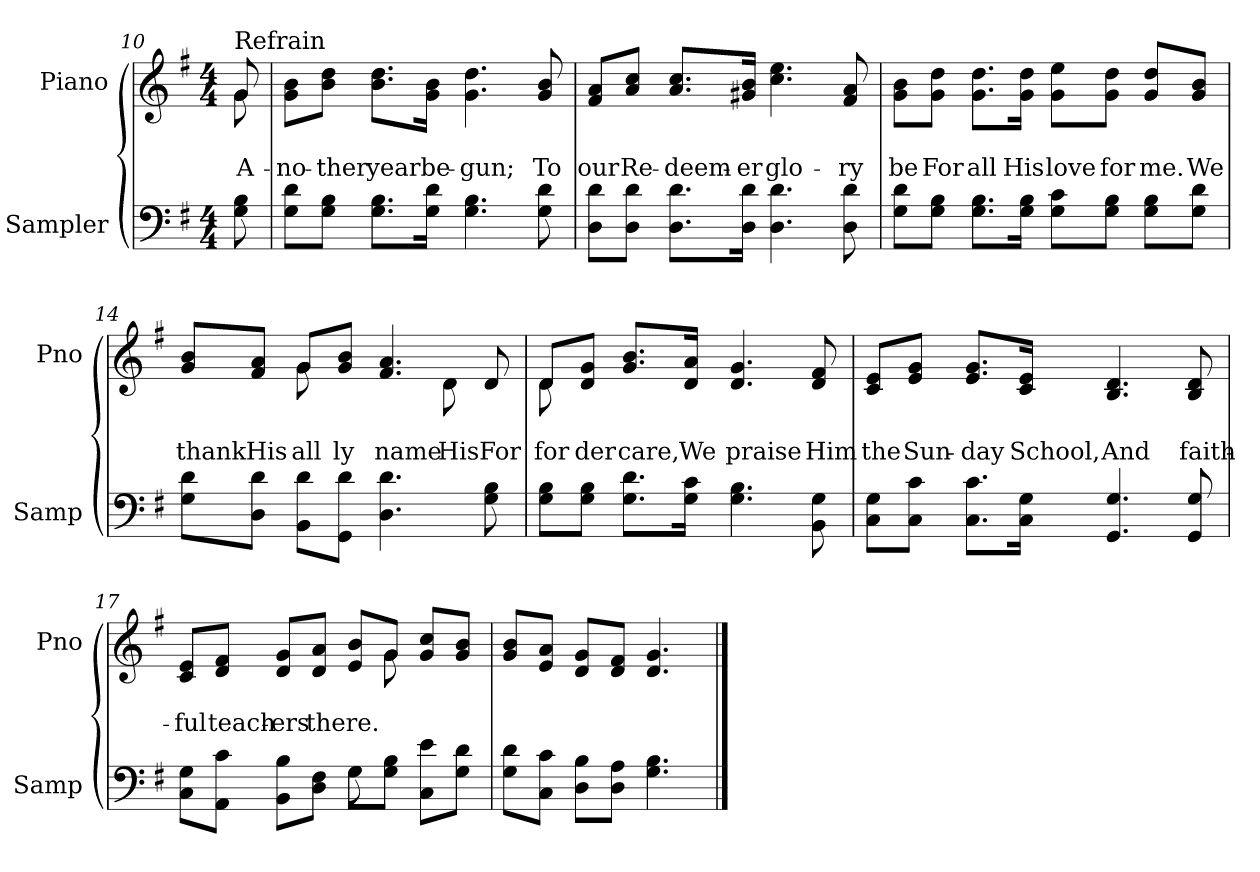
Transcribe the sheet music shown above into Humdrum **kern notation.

**kern	**kern	**text	**text
*part2	*part1	*part1	*part1
*staff2	*staff1	*staff1	*staff1
*I"Sampler	*I"Piano	*	*
*I'Samp	*I'Pno	*	*
*clefF4	*clefG2	*	*
*k[f#]	*k[f#]	*	*
*G:	*G:	*	*
*M4/4	*M4/4	*	*
=10	=10	=10	=10
*	*^	*	*
!	!LO:TX:t=Refrain	!	!	!
8G 8B	8g/	8g	.	A-
*	*v	*v	*	*
=11	=11	=11	=11
8G\ 8d\L	8g\ 8b\L	.	-no-
8G\ 8B\J	8b\ 8dd\J	.	-ther
8.G\ 8.B\L	8.b\ 8.dd\L	.	year
16G\ 16d\Jk	16g\ 16b\Jk	.	be-
4.G 4.B	4.g 4.dd	.	-gun;
8G 8d	8g 8b	.	To
=12	=12	=12	=12
8D\ 8d\L	8f#/ 8a/L	.	our
8D\ 8d\J	8a/ 8cc/J	.	Re-
8.D\ 8.d\L	8.a/ 8.cc/L	.	-deem-
16D\ 16d\Jk	16g#X/ 16b/Jk	.	-er
4.D 4.d	4.cc 4.ee	.	glo-
8D 8d	8f# 8a	.	-ry
=13	=13	=13	=13
8G\ 8d\L	8g\ 8b\L	.	be
8G\ 8B\J	8g\ 8dd\J	.	For
8.G\ 8.B\L	8.g\ 8.dd\L	.	all
16G\ 16B\Jk	16g\ 16dd\Jk	.	His
8G\ 8c\L	8g\ 8ee\L	.	love
8G\ 8B\J	8g\ 8dd\J	.	for
8G\ 8B\L	8g/ 8dd/L	.	me.
8G\ 8d\J	8g/ 8b/J	.	We
=14	=14	=14	=14
*	*^	*	*
8G\ 8d\L	8g/ 8b/L	4ryy	.	thank
8D\ 8d\J	8f#/ 8a/J	.	.	His
8BB\ 8d\L	8g/L	8g	.	all
8GG\ 8d\J	8g/ 8b/J	4.ryy	.	-ly
4.D 4.d	4.f# 4.a	.	.	name
.	.	8d	.	His
8G 8B	8d/	8ryy	.	For
=15	=15	=15	=15	=15
8G\ 8B\L	8d/L	8d	.	for
8G\ 8B\J	8d/ 8g/J	2..ryy	.	-der
8.G\ 8.d\L	8.g/ 8.b/L	.	.	care,
16G\ 16c\Jk	16d/ 16a/Jk	.	.	We
4.G 4.B	4.d 4.g	.	.	praise
8BB 8G	8d 8f#	.	.	Him
*	*v	*v	*	*
=16	=16	=16	=16
8C\ 8G\L	8c/ 8e/L	.	the
8C\ 8c\J	8e/ 8g/J	.	Sun-
8.C\ 8.c\L	8.e/ 8.g/L	.	-day
16C\ 16G\Jk	16c/ 16e/Jk	.	School,
4.GG 4.G	4.B 4.d	.	And
8GG 8G	8B 8d	.	faith-
=17	=17	=17	=17
*^	*^	*	*
8C\ 8G\L	2ryy	8c/ 8e/L	8ryy	.	-ful
*	*	*v	*v	*	*
8AA\ 8c\J	.	8d/ 8f#/J	.	teach-
8BB\ 8B\L	.	8d/ 8g/L	.	-ers
8D\ 8F#\J	.	8d/ 8a/J	.	there.
8G\L	8G	8e/ 8b/L	.	.
*	*	*^	*	*
8G\ 8B\J	4.ryy	8g/J	8g	.	.
8C\ 8e\L	.	8g/ 8cc/L	4ryy	.	.
8G\ 8d\J	.	8g/ 8b/J	.	.	.
*v	*v	*	*	*	*
*	*v	*v	*	*
=18	=18	=18	=18
8G\ 8d\L	8g/ 8b/L	.	.
8C\ 8c\J	8e/ 8a/J	.	.
8D\ 8B\L	8d/ 8g/L	.	.
8D\ 8A\J	8d/ 8f#/J	.	.
4.G 4.B	4.d 4.g	.	.
==	==	==	==
*-	*-	*-	*-
